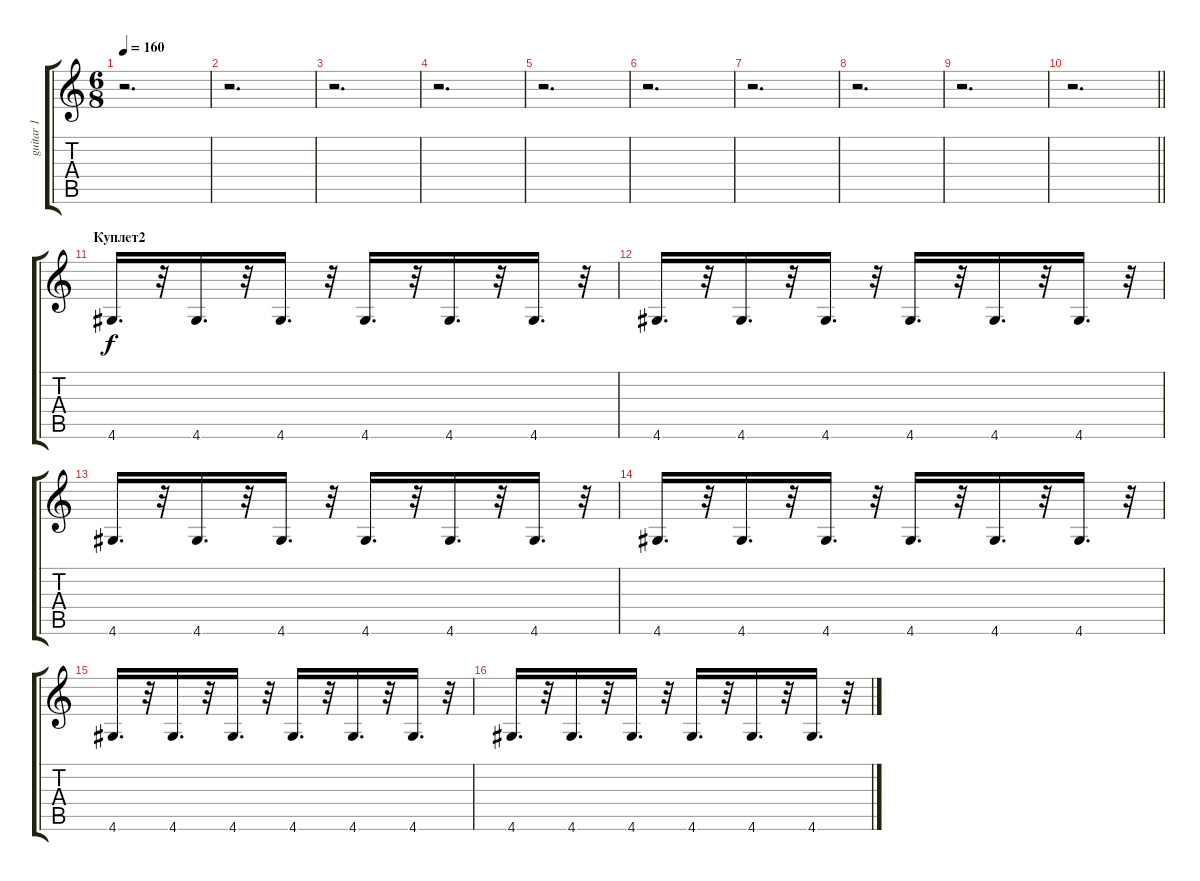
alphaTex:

\track ("guitar 1" "guitar 1") {instrument distortionguitar}
\staff {score tabs}
\tuning (E4 B3 G3 D3 A2 E2) {hide}
\ts (6 8)
\tempo 160
\clef g2
\ks c
r.2{d dy f} |
r.2{d} |
r.2{d} |
r.2{d} |
r.2{d} |
r.2{d} |
r.2{d} |
r.2{d} |
r.2{d} |
\barLineRight lightlight
r.2{d} |
\section ("" "Куплет2")
4.6.16{d} r.32 4.6.16{d} r.32 4.6.16{d} r.32 4.6.16{d} r.32 4.6.16{d} r.32 4.6.16{d} r.32 |
4.6.16{d} r.32 4.6.16{d} r.32 4.6.16{d} r.32 4.6.16{d} r.32 4.6.16{d} r.32 4.6.16{d} r.32 |
4.6.16{d} r.32 4.6.16{d} r.32 4.6.16{d} r.32 4.6.16{d} r.32 4.6.16{d} r.32 4.6.16{d} r.32 |
4.6.16{d} r.32 4.6.16{d} r.32 4.6.16{d} r.32 4.6.16{d} r.32 4.6.16{d} r.32 4.6.16{d} r.32 |
4.6.16{d} r.32 4.6.16{d} r.32 4.6.16{d} r.32 4.6.16{d} r.32 4.6.16{d} r.32 4.6.16{d} r.32 |
4.6.16{d} r.32 4.6.16{d} r.32 4.6.16{d} r.32 4.6.16{d} r.32 4.6.16{d} r.32 4.6.16{d} r.32
